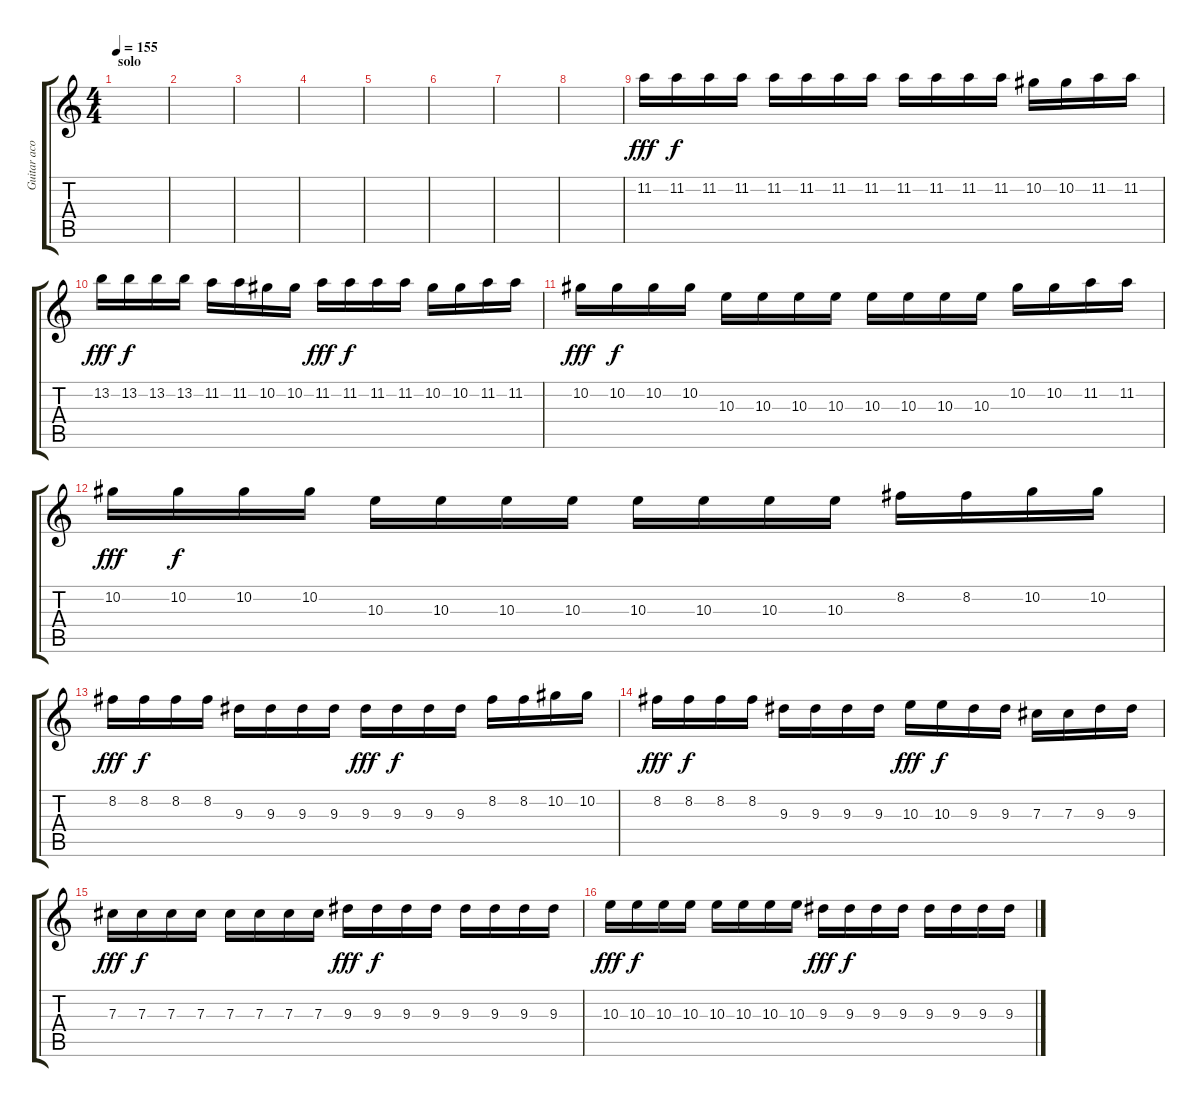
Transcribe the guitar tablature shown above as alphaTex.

\track ("Guitar acoustic [Serj]" "Guitar aco") {instrument electricguitarclean}
\staff {score tabs}
\tuning (Eb4 Bb3 Gb3 Db3 Ab2 Db2) {hide}
\ts (4 4)
\section ("" "solo")
\tempo 155
\clef g2
\ks c
|
|
|
|
|
|
|
|
11.2.16{dy fff volume 8} 11.2.16{dy f} 11.2.16 11.2.16 11.2.16 11.2.16 11.2.16 11.2.16 11.2.16 11.2.16 11.2.16 11.2.16 10.2.16 10.2.16 11.2.16 11.2.16 |
13.2.16{dy fff} 13.2.16{dy f} 13.2.16 13.2.16 11.2.16 11.2.16 10.2.16 10.2.16 11.2.16{dy fff} 11.2.16{dy f} 11.2.16 11.2.16 10.2.16 10.2.16 11.2.16 11.2.16 |
10.2.16{dy fff} 10.2.16{dy f} 10.2.16 10.2.16 10.3.16 10.3.16 10.3.16 10.3.16 10.3.16 10.3.16 10.3.16 10.3.16 10.2.16 10.2.16 11.2.16 11.2.16 |
10.2.16{dy fff} 10.2.16{dy f} 10.2.16 10.2.16 10.3.16 10.3.16 10.3.16 10.3.16 10.3.16 10.3.16 10.3.16 10.3.16 8.2.16 8.2.16 10.2.16 10.2.16 |
8.2.16{dy fff} 8.2.16{dy f} 8.2.16 8.2.16 9.3.16 9.3.16 9.3.16 9.3.16 9.3.16{dy fff} 9.3.16{dy f} 9.3.16 9.3.16 8.2.16 8.2.16 10.2.16 10.2.16 |
8.2.16{dy fff} 8.2.16{dy f} 8.2.16 8.2.16 9.3.16 9.3.16 9.3.16 9.3.16 10.3.16{dy fff} 10.3.16{dy f} 9.3.16 9.3.16 7.3.16 7.3.16 9.3.16 9.3.16 |
7.3.16{dy fff} 7.3.16{dy f} 7.3.16 7.3.16 7.3.16 7.3.16 7.3.16 7.3.16 9.3.16{dy fff} 9.3.16{dy f} 9.3.16 9.3.16 9.3.16 9.3.16 9.3.16 9.3.16 |
10.3.16{dy fff} 10.3.16{dy f} 10.3.16 10.3.16 10.3.16 10.3.16 10.3.16 10.3.16 9.3.16{dy fff} 9.3.16{dy f} 9.3.16 9.3.16 9.3.16 9.3.16 9.3.16 9.3.16
